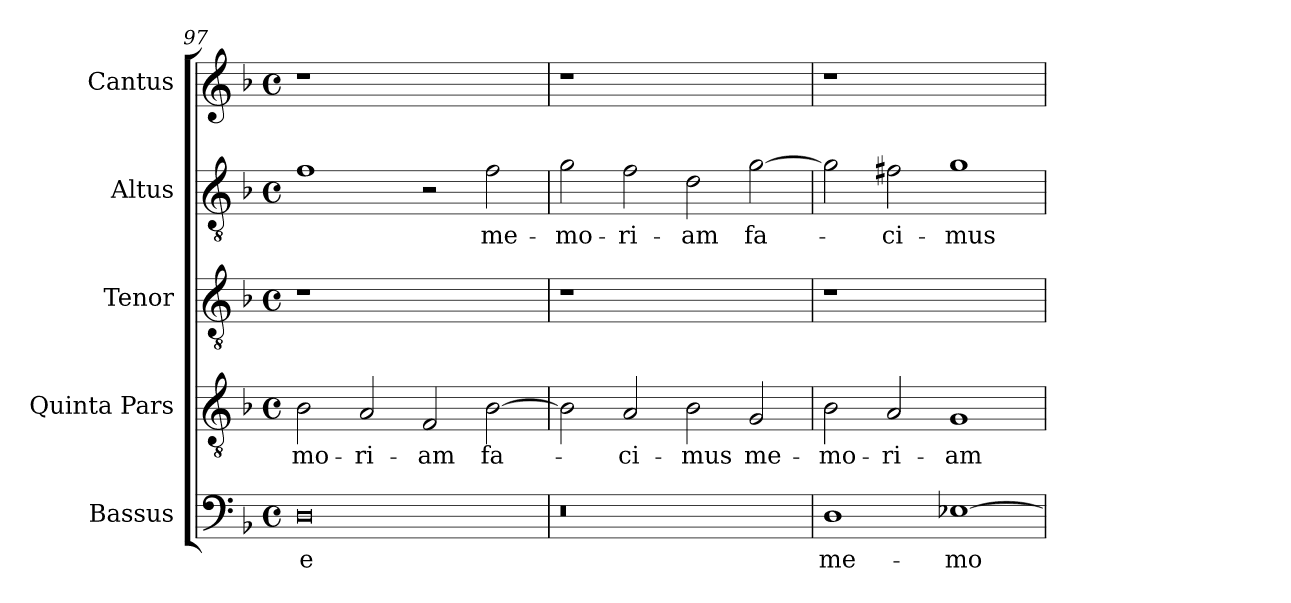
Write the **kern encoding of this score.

**kern	**text	**kern	**text	**kern	**kern	**text	**kern
*part5	*part5	*part4	*part4	*part3	*part2	*part2	*part1
*staff5	*staff5	*staff4	*staff4	*staff3	*staff2	*staff2	*staff1
*I"Bassus	*	*I"Quinta Pars	*	*I"Tenor	*I"Altus	*	*I"Cantus
*I'B.	*	*I'Q.P.	*	*I'T.	*I'A.	*	*I'C.
!!LO:LB:g=z
*clefF4	*	*clefGv2	*	*clefGv2	*clefGv2	*	*clefG2
*k[b-]	*	*k[b-]	*	*k[b-]	*k[b-]	*	*k[b-]
*F:	*	*F:	*	*F:	*F:	*	*F:
*M4/4	*	*M4/4	*	*M4/4	*M4/4	*	*M4/4
*met(c)	*	*met(c)	*	*met(c)	*met(c)	*	*met(c)
=97	=97	=97	=97	=97	=97	=97	=97
!	!LO:LY:b:cj	!	!LO:LY:b:cj	!	!	!	!
0D	-e	2B-\	-mo-	1r	1f	.	1r
!	!	!	!LO:LY:b:cj	!	!	!	!
.	.	2A/	-ri-	.	.	.	.
!	!	!	!LO:LY:b:cj	!	!	!	!
.	.	2F/	-am	1ryy	2r	.	1ryy
!	!	!	!LO:LY:b:cj	!	!	!LO:LY:b:cj	!
.	.	[>2B-\	fa-	.	2f\	me-	.
=98	=98	=98	=98	=98	=98	=98	=98
!	!	!	!	!	!	!LO:LY:b:cj	!
0r	.	2B-\]	.	1r	2g\	-mo-	1r
!	!	!	!LO:LY:b:cj	!	!	!LO:LY:b:cj	!
.	.	2A/	-ci-	.	2f\	-ri-	.
!	!	!	!LO:LY:b:cj	!	!	!LO:LY:b:cj	!
.	.	2B-\	-mus	1ryy	2d\	-am	1ryy
!	!	!	!LO:LY:b:cj	!	!	!LO:LY:b:cj	!
.	.	2G/	me-	.	[>2g\	fa-	.
=99	=99	=99	=99	=99	=99	=99	=99
!	!LO:LY:b:cj	!	!LO:LY:b:cj	!	!	!	!
1D	me-	2B-\	-mo-	1r	2g\]	.	1r
!	!	!	!LO:LY:b:cj	!	!	!LO:LY:b:cj	!
.	.	2A/	-ri-	.	2f#X\	-ci-	.
!	!LO:LY:b:cj	!	!LO:LY:b:cj	!	!	!LO:LY:b:cj	!
[>1E-X	-mo-	1G	-am	1ryy	1g	-mus	1ryy
=	=	=	=	=	=	=	=
*-	*-	*-	*-	*-	*-	*-	*-
